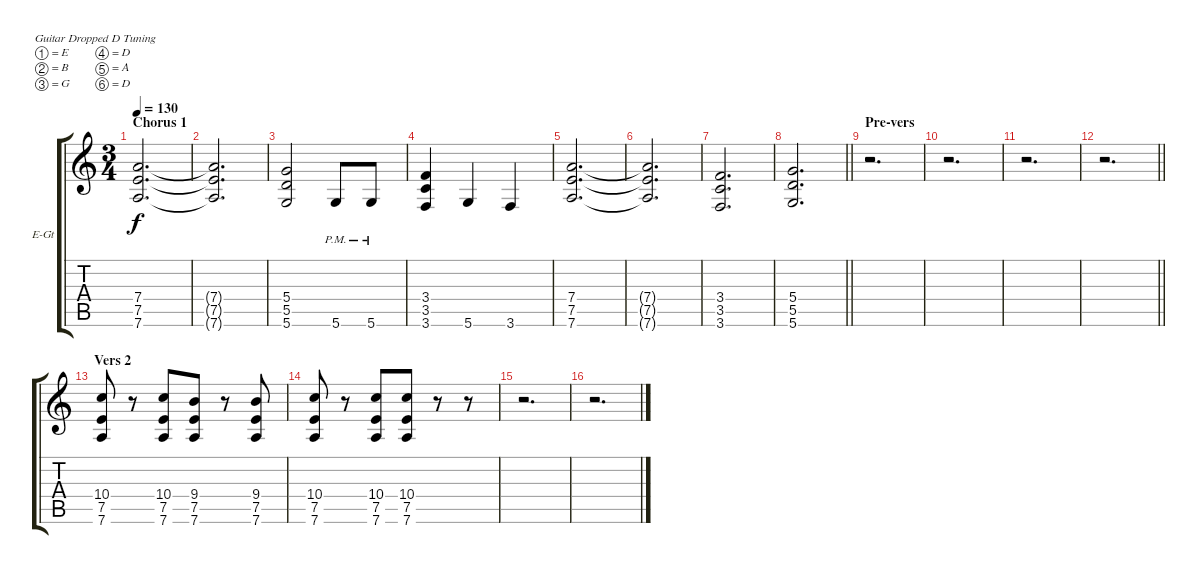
\bracketExtendMode groupsimilarinstruments
\firstSystemTrackNameOrientation horizontal
\otherSystemsTrackNameOrientation horizontal
\track ("Rythm Guitar" "E-Gt") {instrument distortionguitar}
\staff {score tabs}
\tuning (E4 B3 G3 D3 A2 D2)
\ts (3 4)
\section ("" "Chorus 1")
\tempo 130
\clef g2
\ks c
(7.4 7.5 7.6).2{d dy f} |
(7.4{t} 7.5{t} 7.6{t}).2{d} |
(5.4 5.5 5.6).2 5.6{pm}.8 5.6{pm}.8 |
(3.4 3.5 3.6).4 5.6.4 3.6.4 |
(7.4 7.5 7.6).2{d} |
(7.4{t} 7.5{t} 7.6{t}).2{d} |
(3.4 3.5 3.6).2{d} |
\barLineRight lightlight
(5.4 5.5 5.6).2{d} |
\section ("" "Pre-vers")
r.2{d} |
r.2{d} |
r.2{d} |
\barLineRight lightlight
r.2{d} |
\section ("" "Vers 2")
(10.4 7.5 7.6).8 r.8 (10.4 7.5 7.6).8 (9.4 7.5 7.6).8 r.8 (9.4 7.5 7.6).8 |
(10.4 7.5 7.6).8 r.8 (10.4 7.5 7.6).8 (10.4 7.5 7.6).8 r.8 r.8 |
r.2{d} |
r.2{d}
